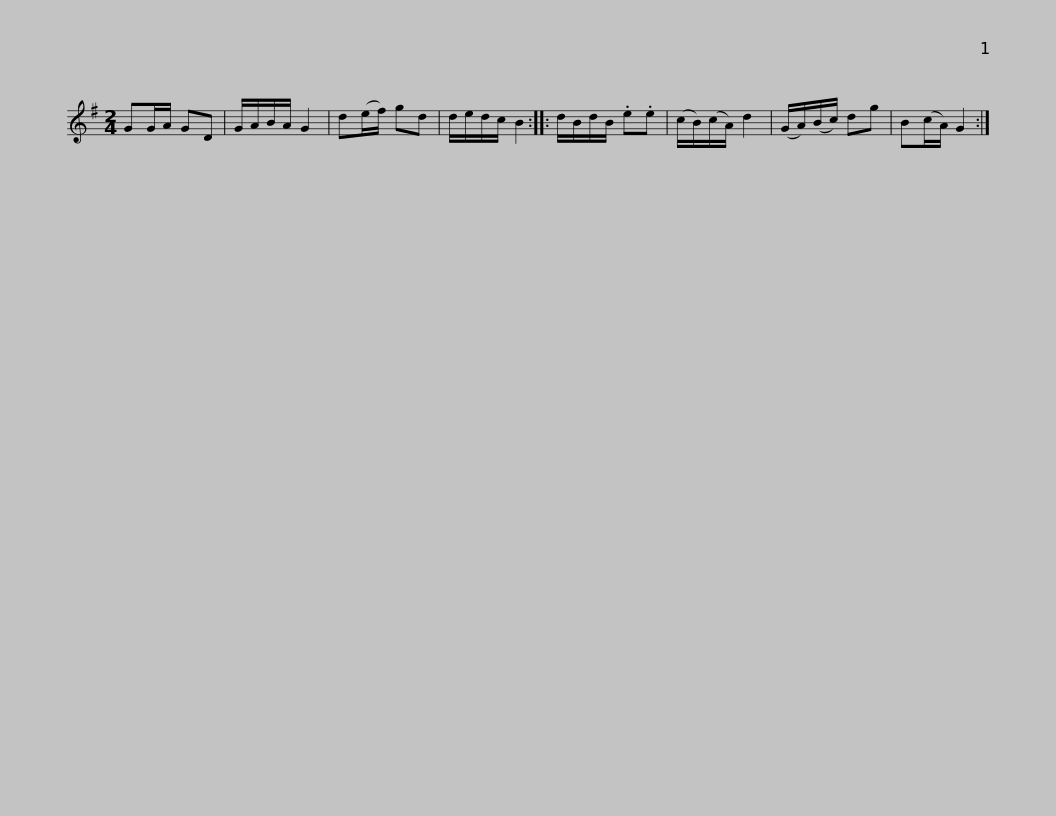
X:1
L:1/8
M:2/4
I:linebreak $
K:none
V:1 treble transpose="8 "
V:1
[K:G] GG/A/ GD | G/A/B/A/ G2 | d(e/f/) gd | d/e/d/c/ B2 :: d/B/d/B/ .e.e | %5
 (c/B/)(c/A/) d2 | (G/A/)(B/c/) dg | B(c/A/) G2 :| %8
